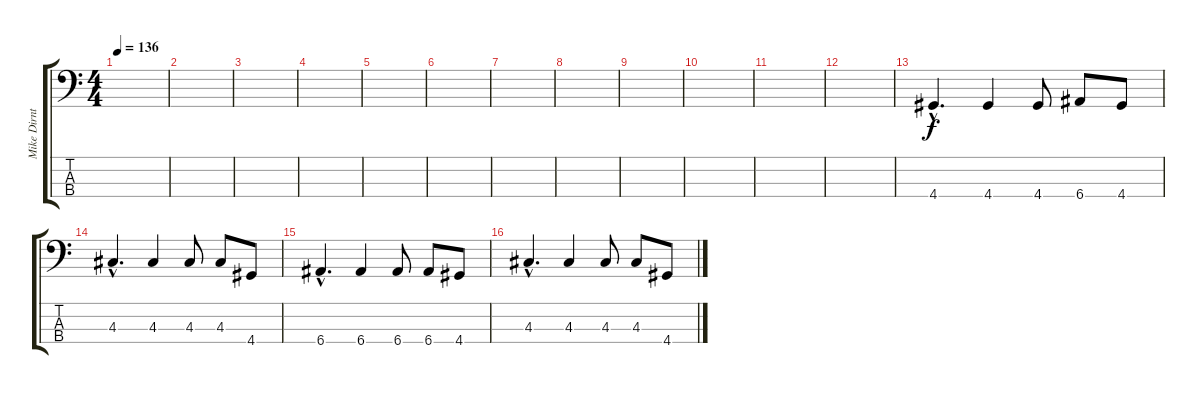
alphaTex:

\track ("Mike Dirnt (Bass)" "Mike Dirnt") {instrument electricbassfinger}
\staff {score tabs}
\tuning (G2 D2 A1 E1) {hide}
\ts (4 4)
\tempo 136
\clef f4
\ks c
|
|
|
|
|
|
|
|
|
|
|
|
4.4{hac}.4{d} 4.4.4 4.4.8 6.4.8 4.4.8 |
4.3{hac}.4{d} 4.3.4 4.3.8 4.3.8 4.4.8 |
6.4{hac}.4{d} 6.4.4 6.4.8 6.4.8 4.4.8 |
4.3{hac}.4{d} 4.3.4 4.3.8 4.3.8 4.4.8
